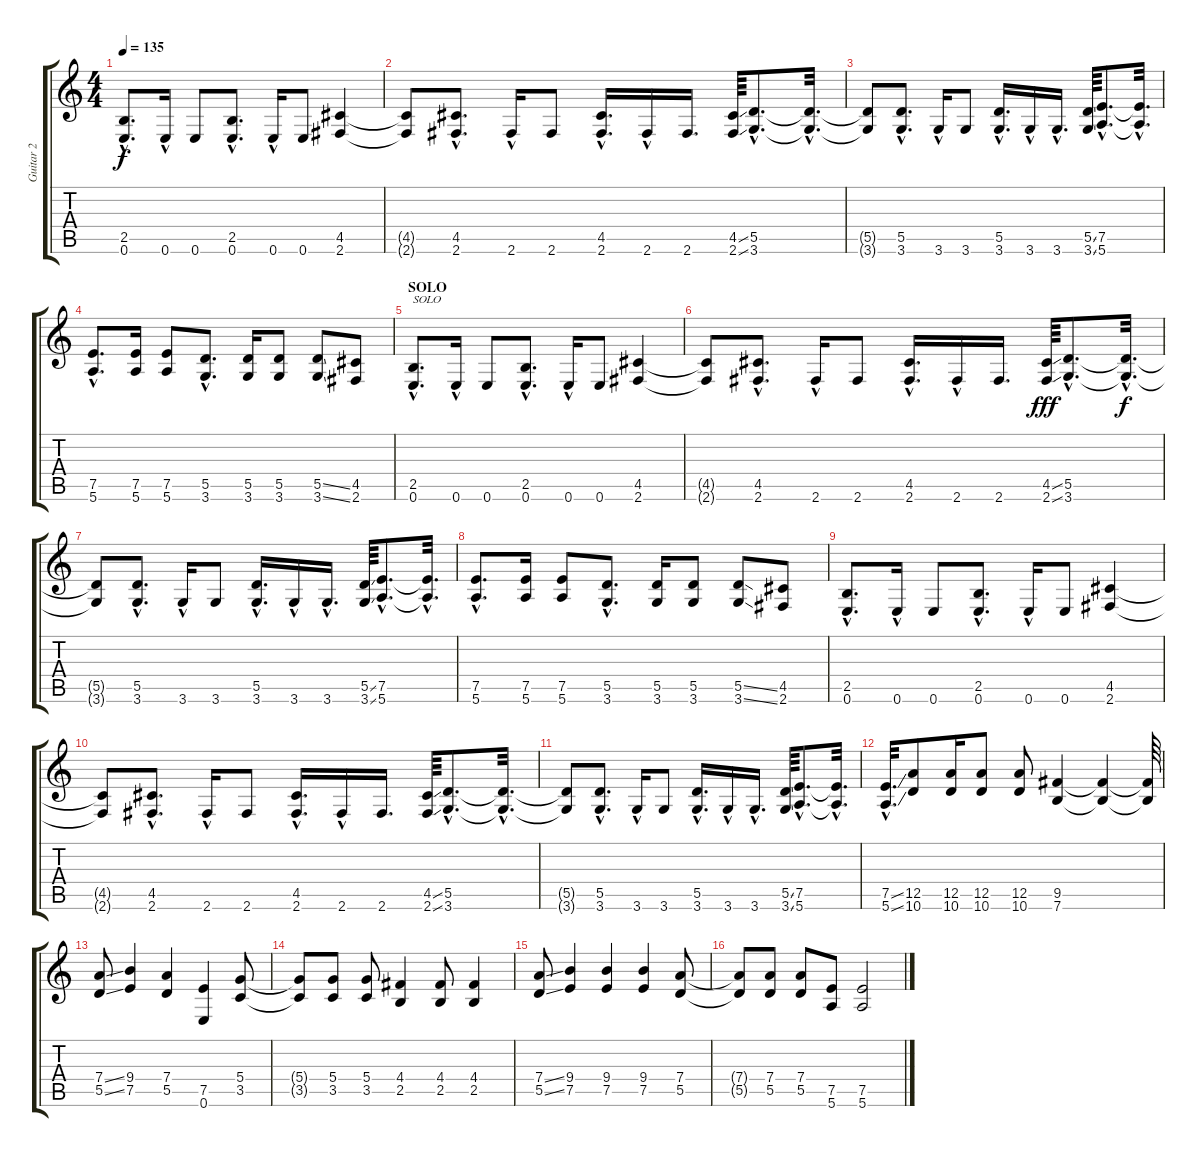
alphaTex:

\track ("Guitar 2" "Guitar 2") {instrument overdrivenguitar}
\staff {score tabs}
\tuning (E4 B3 G3 D3 A2 E2) {hide}
\ts (4 4)
\tempo 135
\clef g2
\ks c
(2.5{hac} 0.6{hac}).8{d dy f instrument overdrivenguitar} 0.6{hac}.16 0.6.8 (2.5{hac} 0.6{hac}).8{d} 0.6{hac}.16 0.6.8 (4.5 2.6).4 |
(4.5{t} 2.6{t}).8 (4.5{hac} 2.6{hac}).8{d} 2.6{hac}.16 2.6.8 (4.5{hac} 2.6{hac}).16{d} 2.6{hac}.16 2.6.16{d} (4.5{ss} 2.6{ss}).64 (5.5{hac} 3.6{hac}).8{d} (5.5{hac t} 3.6{hac t}).32{d} |
(5.5{t} 3.6{t}).8 (5.5{hac} 3.6{hac}).8{d} 3.6{hac}.16 3.6.8 (5.5{hac} 3.6{hac}).16{d} 3.6{hac}.16 3.6{hac}.16{d} (5.5{ss} 3.6{ss}).64 (7.5{hac} 5.6{hac}).8{d} (7.5{hac t} 5.6{hac t}).32{d} |
(7.5{hac} 5.6{hac}).8{d} (7.5 5.6).16 (7.5 5.6).8 (5.5{hac} 3.6{hac}).8{d} (5.5 3.6).16 (5.5 3.6).8 (5.5{ss} 3.6{ss}).8 (4.5 2.6).8 |
\section ("" "SOLO")
(2.5{hac} 0.6{hac}).8{d txt "SOLO"} 0.6{hac}.16 0.6.8 (2.5{hac} 0.6{hac}).8{d} 0.6{hac}.16 0.6.8 (4.5 2.6).4 |
(4.5{t} 2.6{t}).8 (4.5{hac} 2.6{hac}).8{d} 2.6{hac}.16 2.6.8 (4.5{hac} 2.6{hac}).16{d} 2.6{hac}.16 2.6.16{d} (4.5{ss} 2.6{ss}).64{dy fff} (5.5{hac} 3.6{hac}).8{d} (5.5{hac t} 3.6{hac t}).32{d dy f} |
(5.5{t} 3.6{t}).8 (5.5{hac} 3.6{hac}).8{d} 3.6{hac}.16 3.6.8 (5.5{hac} 3.6{hac}).16{d} 3.6{hac}.16 3.6{hac}.16{d} (5.5{ss} 3.6{ss}).64 (7.5{hac} 5.6{hac}).8{d} (7.5{hac t} 5.6{hac t}).32{d} |
(7.5{hac} 5.6{hac}).8{d} (7.5 5.6).16 (7.5 5.6).8 (5.5{hac} 3.6{hac}).8{d} (5.5 3.6).16 (5.5 3.6).8 (5.5{ss} 3.6{ss}).8 (4.5 2.6).8 |
(2.5{hac} 0.6{hac}).8{d} 0.6{hac}.16 0.6.8 (2.5{hac} 0.6{hac}).8{d} 0.6{hac}.16 0.6.8 (4.5 2.6).4 |
(4.5{t} 2.6{t}).8 (4.5{hac} 2.6{hac}).8{d} 2.6{hac}.16 2.6.8 (4.5{hac} 2.6{hac}).16{d} 2.6{hac}.16 2.6.16{d} (4.5{ss} 2.6{ss}).64 (5.5{hac} 3.6{hac}).8{d} (5.5{hac t} 3.6{hac t}).32{d} |
(5.5{t} 3.6{t}).8 (5.5{hac} 3.6{hac}).8{d} 3.6{hac}.16 3.6.8 (5.5{hac} 3.6{hac}).16{d} 3.6{hac}.16 3.6{hac}.16{d} (5.5{ss} 3.6{ss}).64 (7.5{hac} 5.6{hac}).8{d} (7.5{hac t} 5.6{hac t}).32{d} |
(7.5{ss hac} 5.6{ss hac}).32{d} (12.5 10.6).8 (12.5 10.6).16 (12.5 10.6).8 (12.5 10.6).8 (9.5 7.6).4 (9.5{t} 7.6{t}).4 (9.5{t} 7.6{t}).64 |
(7.4{ss} 5.5{ss}).8 (9.4 7.5).4 (7.4 5.5).4 (7.5 0.6).4 (5.4 3.5).8 |
(5.4{t} 3.5{t}).8 (5.4 3.5).8 (5.4 3.5).8 (4.4 2.5).4 (4.4 2.5).8 (4.4 2.5).4 |
(7.4{ss} 5.5{ss}).8 (9.4 7.5).4 (9.4 7.5).4 (9.4 7.5).4 (7.4 5.5).8 |
(7.4{t} 5.5{t}).8 (7.4 5.5).8 (7.4 5.5).8 (7.5 5.6).8 (7.5 5.6).2
